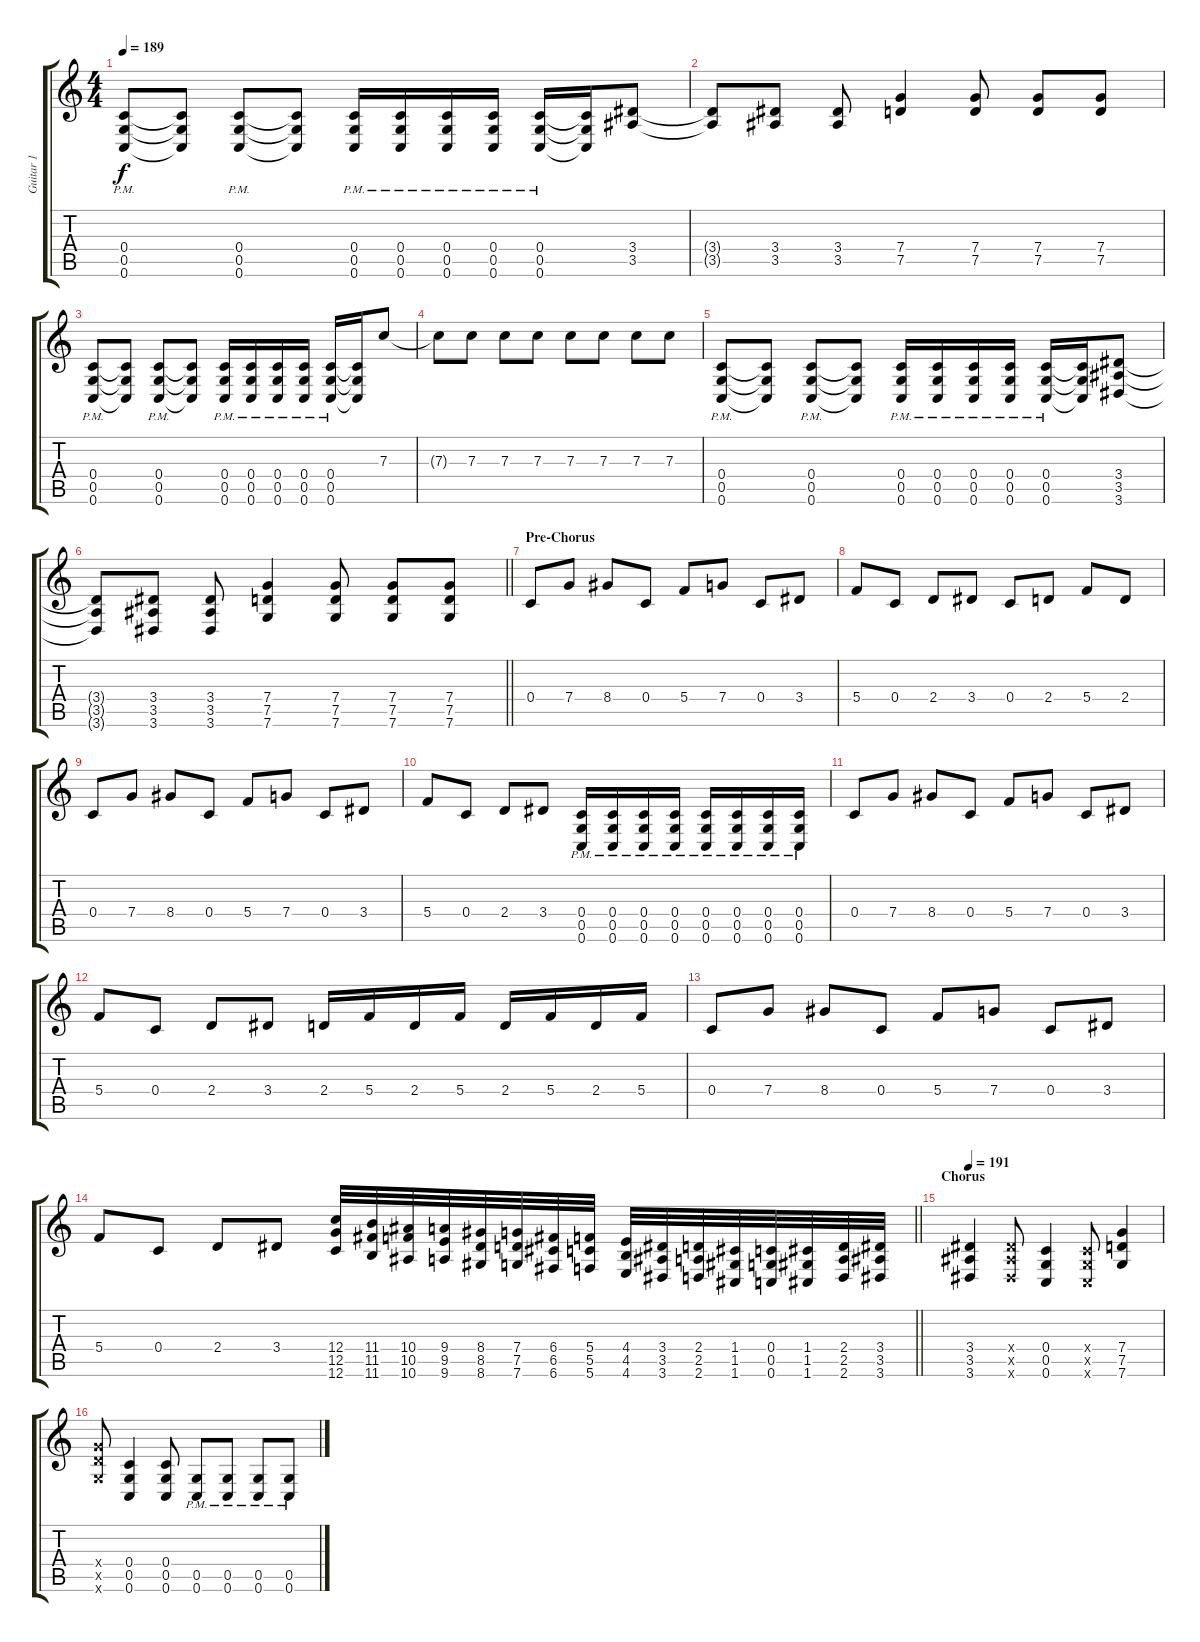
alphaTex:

\track ("Guitar 1" "Guitar 1") {instrument distortionguitar}
\staff {score tabs}
\tuning (D4 A3 F3 C3 G2 C2) {hide}
\ts (4 4)
\tempo 189
\clef g2
\ks c
(0.4 0.5 0.6{pm}).8{dy f} (0.4{t} 0.5{t} 0.6{t}).8 (0.4 0.5 0.6{pm}).8 (0.4{t} 0.5{t} 0.6{t}).8 (0.4 0.5 0.6{pm}).16 (0.4 0.5 0.6{pm}).16 (0.4 0.5 0.6{pm}).16 (0.4 0.5 0.6{pm}).16 (0.4 0.5 0.6{pm}).16 (0.4{t} 0.5{t} 0.6{t}).16 (3.4 3.5).8 |
(3.4{t} 3.5{t}).8 (3.4 3.5).8 (3.4 3.5).8 (7.4 7.5).4 (7.4 7.5).8 (7.4 7.5).8 (7.4 7.5).8 |
(0.4 0.5 0.6{pm}).8 (0.4{t} 0.5{t} 0.6{t}).8 (0.4 0.5 0.6{pm}).8 (0.4{t} 0.5{t} 0.6{t}).8 (0.4 0.5 0.6{pm}).16 (0.4 0.5 0.6{pm}).16 (0.4 0.5 0.6{pm}).16 (0.4 0.5 0.6{pm}).16 (0.4 0.5 0.6{pm}).16 (0.4{t} 0.5{t} 0.6{t}).16 7.3.8 |
7.3{t}.8 7.3.8 7.3.8 7.3.8 7.3.8 7.3.8 7.3.8 7.3.8 |
(0.4 0.5 0.6{pm}).8 (0.4{t} 0.5{t} 0.6{t}).8 (0.4 0.5 0.6{pm}).8 (0.4{t} 0.5{t} 0.6{t}).8 (0.4 0.5 0.6{pm}).16 (0.4 0.5 0.6{pm}).16 (0.4 0.5 0.6{pm}).16 (0.4 0.5 0.6{pm}).16 (0.4 0.5 0.6{pm}).16 (0.4{t} 0.5{t} 0.6{t}).16 (3.4 3.5 3.6).8 |
\barLineRight lightlight
(3.4{t} 3.5{t} 3.6{t}).8 (3.4 3.5 3.6).8 (3.4 3.5 3.6).8 (7.4 7.5 7.6).4 (7.4 7.5 7.6).8 (7.4 7.5 7.6).8 (7.4 7.5 7.6).8 |
\section ("" "Pre-Chorus")
0.4.8 7.4.8 8.4.8 0.4.8 5.4.8 7.4.8 0.4.8 3.4.8 |
5.4.8 0.4.8 2.4.8 3.4.8 0.4.8 2.4.8 5.4.8 2.4.8 |
0.4.8 7.4.8 8.4.8 0.4.8 5.4.8 7.4.8 0.4.8 3.4.8 |
5.4.8 0.4.8 2.4.8 3.4.8 (0.4{pm} 0.5{pm} 0.6{pm}).16 (0.4{pm} 0.5{pm} 0.6{pm}).16 (0.4{pm} 0.5{pm} 0.6{pm}).16 (0.4{pm} 0.5{pm} 0.6{pm}).16 (0.4{pm} 0.5{pm} 0.6{pm}).16 (0.4{pm} 0.5{pm} 0.6{pm}).16 (0.4{pm} 0.5{pm} 0.6{pm}).16 (0.4{pm} 0.5{pm} 0.6{pm}).16 |
0.4.8 7.4.8 8.4.8 0.4.8 5.4.8 7.4.8 0.4.8 3.4.8 |
5.4.8 0.4.8 2.4.8 3.4.8 2.4.16 5.4.16 2.4.16 5.4.16 2.4.16 5.4.16 2.4.16 5.4.16 |
0.4.8 7.4.8 8.4.8 0.4.8 5.4.8 7.4.8 0.4.8 3.4.8 |
\barLineRight lightlight
5.4.8 0.4.8 2.4.8 3.4.8 (12.4 12.5 12.6).32 (11.4 11.5 11.6).32 (10.4 10.5 10.6).32 (9.4 9.5 9.6).32 (8.4 8.5 8.6).32 (7.4 7.5 7.6).32 (6.4 6.5 6.6).32 (5.4 5.5 5.6).32 (4.4 4.5 4.6).32 (3.4 3.5 3.6).32 (2.4 2.5 2.6).32 (1.4 1.5 1.6).32 (0.4 0.5 0.6).32 (1.4 1.5 1.6).32 (2.4 2.5 2.6).32 (3.4 3.5 3.6).32 |
\section ("" "Chorus")
\tempo 191
(3.4 3.5 3.6).4 (3.4{x} 3.5{x} 3.6{x}).8 (0.4 0.5 0.6).4 (0.4{x} 0.5{x} 0.6{x}).8 (7.4 7.5 7.6).4 |
(7.4{x} 7.5{x} 7.6{x}).8 (0.4 0.5 0.6).4 (0.4 0.5 0.6).8 (0.5{pm} 0.6{pm}).8 (0.5{pm} 0.6{pm}).8 (0.5{pm} 0.6{pm}).8 (0.5{pm} 0.6{pm}).8
